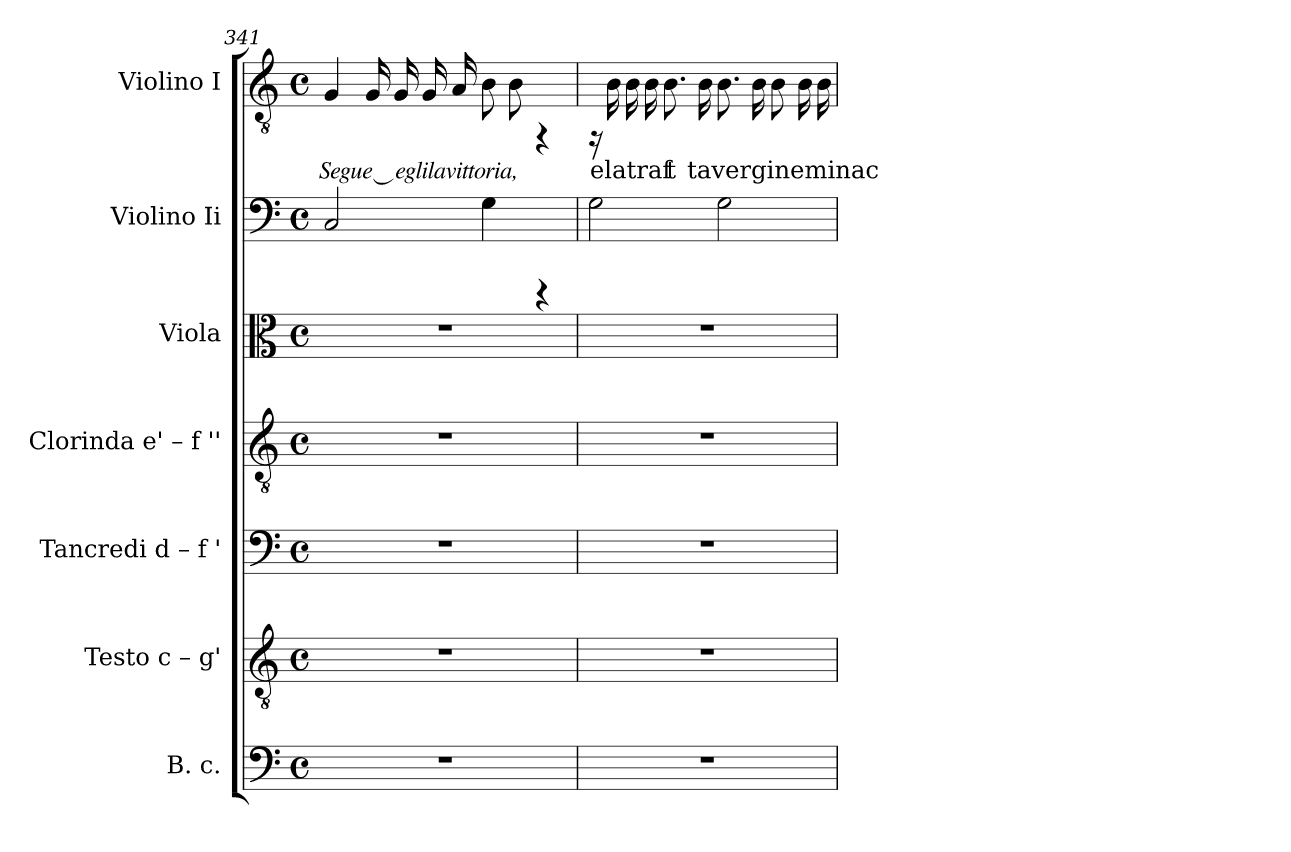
**kern	**kern	**kern	**kern	**kern	**kern	**kern	**text
*part7	*part6	*part5	*part4	*part3	*part2	*part1	*part1
*staff7	*staff6	*staff5	*staff4	*staff3	*staff2	*staff1	*staff1
*I"B. c.	*I"Testo  c – g'	*I"Tancredi  d – f '	*I"Clorinda  e' – f ''	*I"Viola	*I"Violino Ii	*I"Violino I	*
*clefF4	*clefGv2	*clefF4	*clefGv2	*clefC3	*clefF4	*clefGv2	*
*k[]	*k[]	*k[]	*k[]	*k[]	*k[]	*k[]	*
*C:	*C:	*C:	*C:	*C:	*C:	*C:	*
*M4/4	*M4/4	*M4/4	*M4/4	*M4/4	*M4/4	*M4/4	*
*met(c)	*met(c)	*met(c)	*met(c)	*met(c)	*met(c)	*met(c)	*
=341	=341	=341	=341	=341	=341	=341	=341
!	!	!	!	!	!	!	!LO:LY:b:cj
1r	1r	1r	1r	1r	2C/	4G/	Segue‿eglilavittoria,
!	!	!	!	!	!	!	!LO:LY:b:cj
.	.	.	.	.	.	16G/	.
!	!	!	!	!	!	!	!LO:LY:b:cj
.	.	.	.	.	.	16G/	.
!	!	!	!	!	!	!	!LO:LY:b:cj
.	.	.	.	.	.	16G/	.
!	!	!	!	!	!	!	!LO:LY:b:cj
.	.	.	.	.	.	16A/	.
!	!	!	!	!	!	!	!LO:LY:b:cj
.	.	.	.	.	4G\	8B\	.
!	!	!	!	!	!	!	!LO:LY:b:cj
.	.	.	.	.	.	8B\	.
.	.	.	.	.	4rCCC	4rFF	.
=342	=342	=342	=342	=342	=342	=342	=342
1r	1r	1r	1r	1r	2G\	16rEE	.
!	!	!	!	!	!	!	!LO:LY:b:cj
.	.	.	.	.	.	16B\	elatraf
!	!	!	!	!	!	!	!LO:LY:b:cj
.	.	.	.	.	.	16B\	.
!	!	!	!	!	!	!	!LO:LY:b:cj
.	.	.	.	.	.	16B\	.
!	!	!	!	!	!	!	!LO:LY:b:cj
.	.	.	.	.	.	8.B\	t
!	!	!	!	!	!	!	!LO:LY:b:cj
.	.	.	.	.	.	16B\	tavergineminac
!	!	!	!	!	!	!	!LO:LY:b:cj
.	.	.	.	.	2G\	8.B\	.
!	!	!	!	!	!	!	!LO:LY:b:cj
.	.	.	.	.	.	16B\	.
!	!	!	!	!	!	!	!LO:LY:b:cj
.	.	.	.	.	.	8B\	.
!	!	!	!	!	!	!	!LO:LY:b:cj
.	.	.	.	.	.	16B\	.
!	!	!	!	!	!	!	!LO:LY:b:cj
.	.	.	.	.	.	16B\	.
=	=	=	=	=	=	=	=
*-	*-	*-	*-	*-	*-	*-	*-
